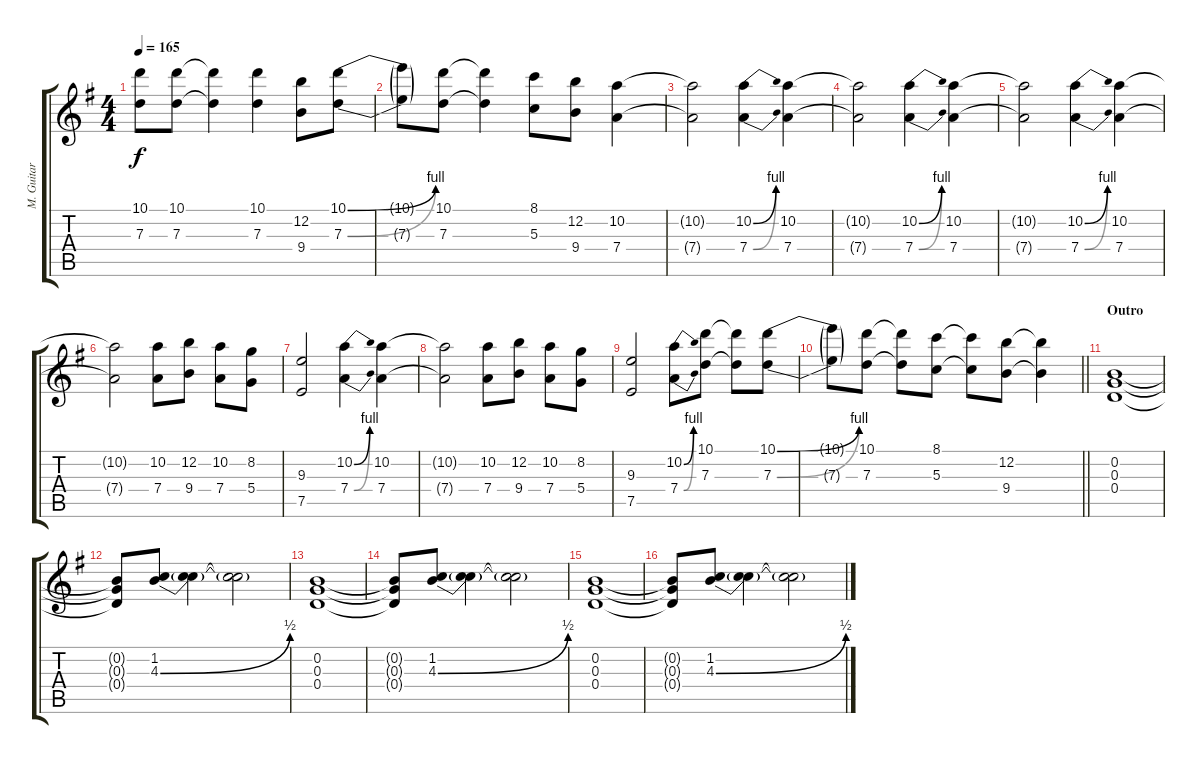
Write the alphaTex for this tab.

\track ("M. Guitar" "M. Guitar") {instrument overdrivenguitar}
\staff {score tabs}
\tuning (E4 B3 G3 D3 A2 E2) {hide}
\ts (4 4)
\tempo 165
\clef g2
\ks g
(10.1{t} 7.3{t}).8{dy f} (10.1 7.3).8 (10.1{t} 7.3{t}).4 (10.1 7.3).4 (12.2 9.4).8 (10.1{be (bend 0 0 60 4)} 7.3{be (bend 0 0 60 4)}).8 |
(10.1{t} 7.3{t}).8 (10.1 7.3).8 (10.1{t} 7.3{t}).4 (8.1 5.3).8 (12.2 9.4).8 (10.2 7.4).4 |
(10.2{t} 7.4{t}).2 (10.2{be (bend 0 0 60 4)} 7.4{be (bend 0 0 60 4)}).4 (10.2 7.4).4 |
(10.2{t} 7.4{t}).2 (10.2{be (bend 0 0 60 4)} 7.4{be (bend 0 0 60 4)}).4 (10.2 7.4).4 |
(10.2{t} 7.4{t}).2 (10.2{be (bend 0 0 60 4)} 7.4{be (bend 0 0 60 4)}).4 (10.2 7.4).4 |
(10.2{t} 7.4{t}).2 (10.2 7.4).8 (12.2 9.4).8 (10.2 7.4).8 (8.2 5.4).8 |
(9.3 7.5).2 (10.2{be (bend 0 0 60 4)} 7.4{be (bend 0 0 60 4)}).4 (10.2 7.4).4 |
(10.2{t} 7.4{t}).2 (10.2 7.4).8 (12.2 9.4).8 (10.2 7.4).8 (8.2 5.4).8 |
(9.3 7.5).2 (10.2{be (bend 0 0 60 4)} 7.4{be (bend 0 0 60 4)}).8 (10.1 7.3).8 (10.1{t} 7.3{t}).8 (10.1{be (bend 0 0 60 4)} 7.3{be (bend 0 0 60 4)}).8 |
\barLineRight lightlight
(10.1{t} 7.3{t}).8 (10.1 7.3).8 (10.1{t} 7.3{t}).8 (8.1 5.3).8 (8.1{t} 5.3{t}).8 (12.2 9.4).8 (12.2{t} 9.4{t}).4 |
\section ("" "Outro")
(0.2 0.3 0.4).1 |
(0.2{t} 0.3{t} 0.4{t}).8 (1.2 4.3{be (bend 0 0 60 2)}).8 (1.2{t} 4.3{t}).4 (1.2{t} 4.3{t}).2 |
(0.2 0.3 0.4).1 |
(0.2{t} 0.3{t} 0.4{t}).8 (1.2 4.3{be (bend 0 0 60 2)}).8 (1.2{t} 4.3{t}).4 (1.2{t} 4.3{t}).2 |
(0.2 0.3 0.4).1 |
(0.2{t} 0.3{t} 0.4{t}).8 (1.2 4.3{be (bend 0 0 60 2)}).8 (1.2{t} 4.3{t}).4 (1.2{t} 4.3{t}).2
